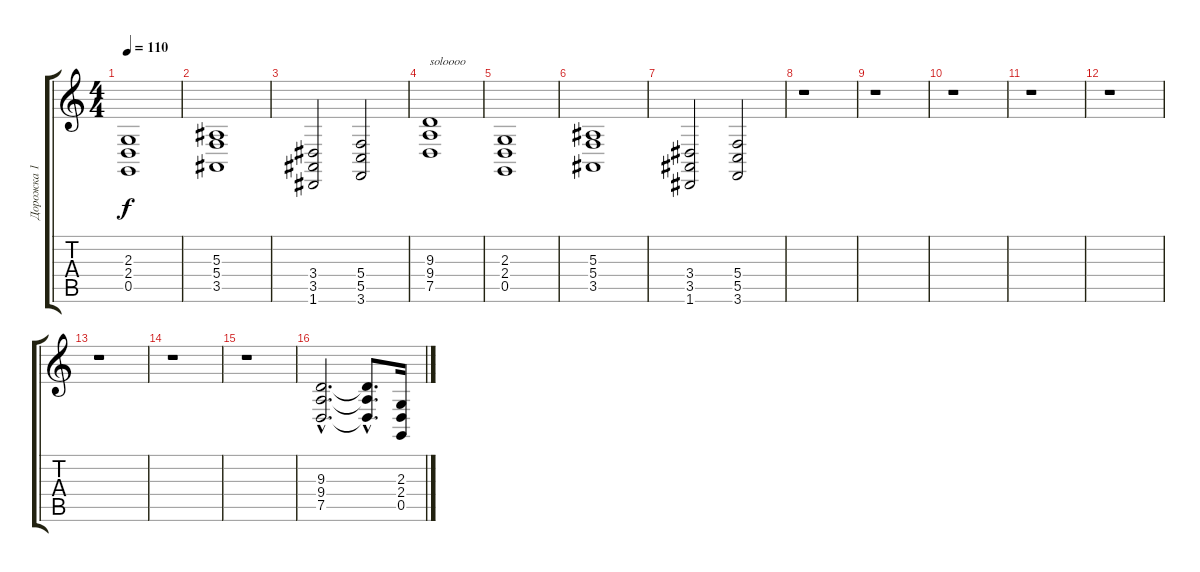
\track ("Дорожка 1" "Дорожка 1") {instrument brightacousticpiano}
\staff {score tabs}
\tuning (D4 A3 F3 C3 G2 D2) {hide}
\ts (4 4)
\tempo 110
\clef g2
\ks c
(2.3 2.4 0.5).1{dy f} |
(5.3 5.4 3.5).1 |
(3.4 3.5 1.6).2 (5.4 5.5 3.6).2 |
(9.3 9.4 7.5).1{txt "soloooo"} |
(2.3 2.4 0.5).1 |
(5.3 5.4 3.5).1 |
(3.4 3.5 1.6).2 (5.4 5.5 3.6).2 |
r.1 |
r.1 |
r.1 |
r.1 |
r.1 |
r.1 |
r.1 |
r.1 |
(9.3{hac} 9.4{hac} 7.5{hac}).2{d} (9.3{hac t} 9.4{hac t} 7.5{hac t}).8{d} (2.3 2.4 0.5).16
